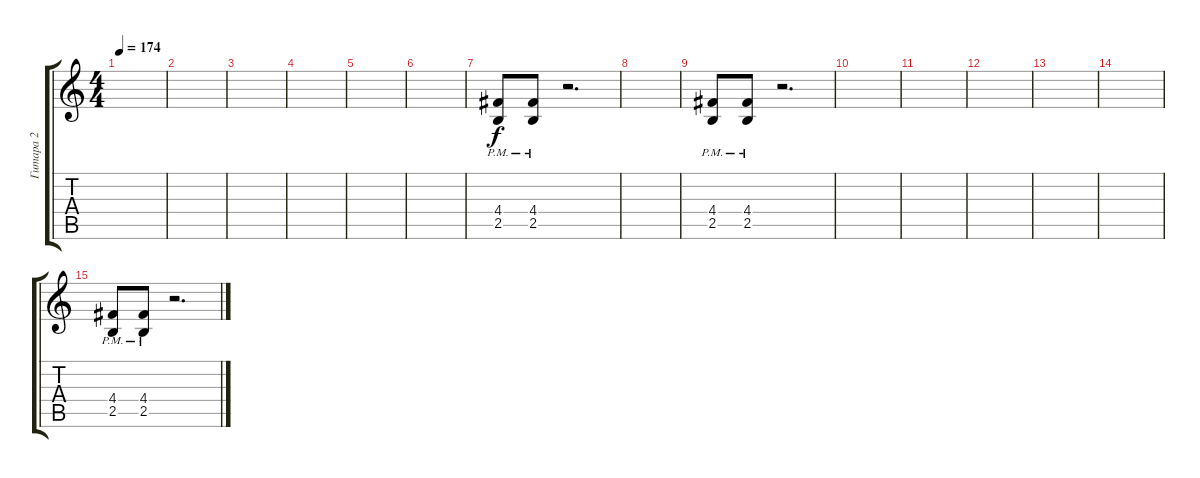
\track ("Гитара 2" "Гитара 2") {instrument distortionguitar}
\staff {score tabs}
\tuning (E4 B3 G3 D3 A2 E2) {hide}
\ts (4 4)
\tempo 174
\clef g2
\ks c
|
|
|
|
|
|
(4.4{pm} 2.5{pm}).8 (4.4{pm} 2.5{pm}).8 r.2{d} |
|
(4.4{pm} 2.5{pm}).8 (4.4{pm} 2.5{pm}).8 r.2{d} |
|
|
|
|
|
(4.4{pm} 2.5{pm}).8 (4.4{pm} 2.5{pm}).8 r.2{d}
